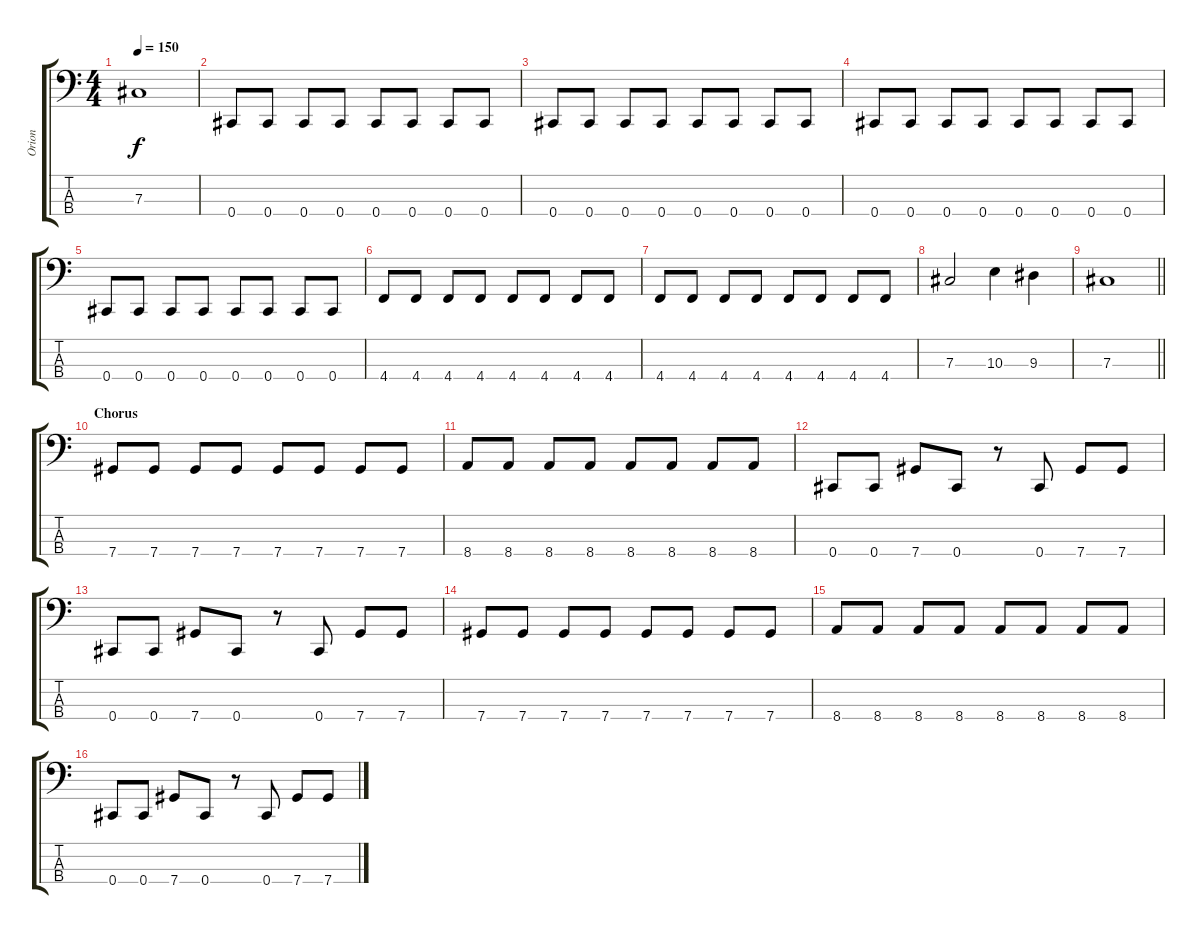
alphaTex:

\track ("Orion" "Orion") {instrument electricbassfinger}
\staff {score tabs}
\tuning (E2 B1 Gb1 Db1) {hide}
\ts (4 4)
\tempo 150
\clef f4
\ks c
7.3.1{dy f} |
0.4.8 0.4.8 0.4.8 0.4.8 0.4.8 0.4.8 0.4.8 0.4.8 |
0.4.8 0.4.8 0.4.8 0.4.8 0.4.8 0.4.8 0.4.8 0.4.8 |
0.4.8 0.4.8 0.4.8 0.4.8 0.4.8 0.4.8 0.4.8 0.4.8 |
0.4.8 0.4.8 0.4.8 0.4.8 0.4.8 0.4.8 0.4.8 0.4.8 |
4.4.8 4.4.8 4.4.8 4.4.8 4.4.8 4.4.8 4.4.8 4.4.8 |
4.4.8 4.4.8 4.4.8 4.4.8 4.4.8 4.4.8 4.4.8 4.4.8 |
7.3.2 10.3.4 9.3.4 |
\barLineRight lightlight
7.3.1 |
\section ("" "Chorus")
7.4.8 7.4.8 7.4.8 7.4.8 7.4.8 7.4.8 7.4.8 7.4.8 |
8.4.8 8.4.8 8.4.8 8.4.8 8.4.8 8.4.8 8.4.8 8.4.8 |
0.4.8 0.4.8 7.4.8 0.4.8 r.8 0.4.8 7.4.8 7.4.8 |
0.4.8 0.4.8 7.4.8 0.4.8 r.8 0.4.8 7.4.8 7.4.8 |
7.4.8 7.4.8 7.4.8 7.4.8 7.4.8 7.4.8 7.4.8 7.4.8 |
8.4.8 8.4.8 8.4.8 8.4.8 8.4.8 8.4.8 8.4.8 8.4.8 |
0.4.8 0.4.8 7.4.8 0.4.8 r.8 0.4.8 7.4.8 7.4.8
